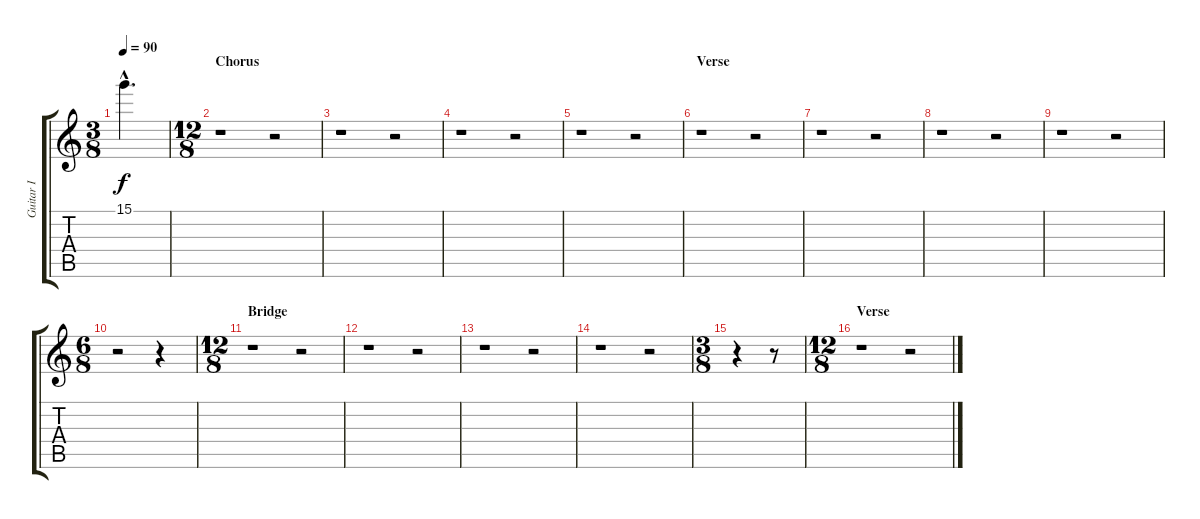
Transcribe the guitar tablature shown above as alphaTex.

\track ("Guitar I" "Guitar I") {instrument acousticguitarsteel}
\staff {score tabs}
\tuning (E4 B3 G3 D3 A2 E2) {hide}
\ts (3 8)
\tempo 90
\clef g2
\ks c
15.1{hac}.4{d dy f} |
\ts (12 8)
\section ("" "Chorus")
r.1 r.2 |
r.1 r.2 |
r.1 r.2 |
r.1 r.2 |
\section ("" "Verse")
r.1 r.2 |
r.1 r.2 |
r.1 r.2 |
r.1 r.2 |
\ts (6 8)
r.2 r.4 |
\ts (12 8)
\section ("" "Bridge")
r.1 r.2 |
r.1 r.2 |
r.1 r.2 |
r.1 r.2 |
\ts (3 8)
r.4 r.8 |
\ts (12 8)
\section ("" "Verse")
r.1 r.2
